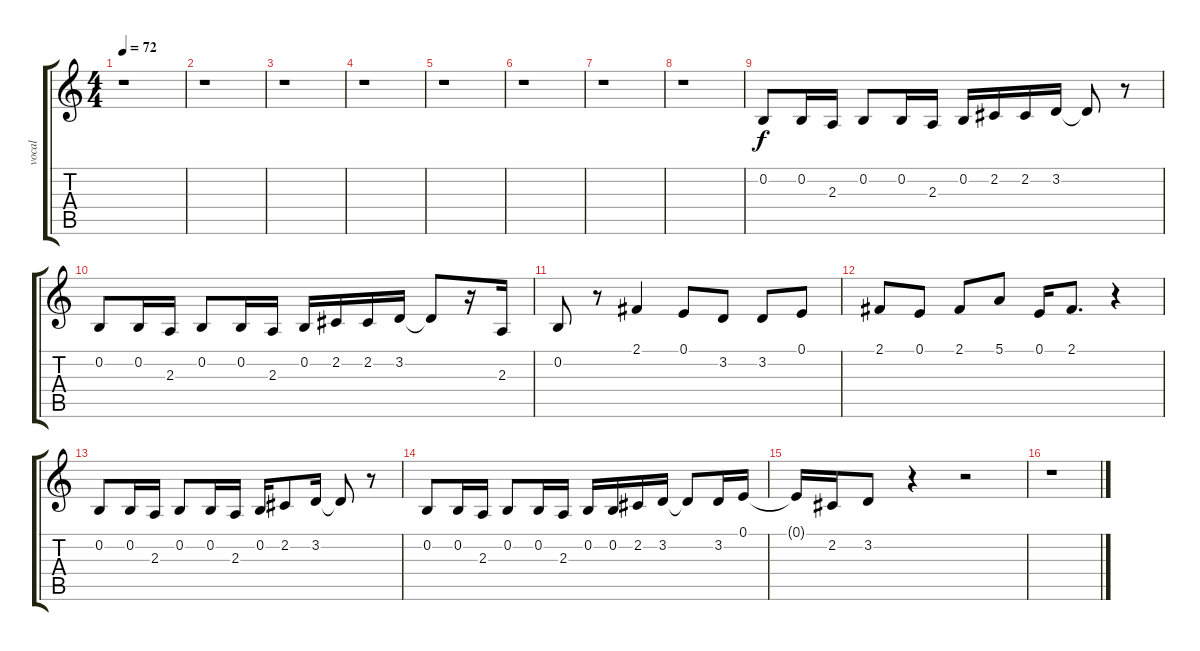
\track ("vocal" "vocal") {instrument pad7halo}
\staff {score tabs}
\tuning (E4 B3 G3 D3 A2 E2) {hide}
\ts (4 4)
\tempo 72
\clef g2
\ks c
r.1{dy f} |
r.1 |
r.1 |
r.1 |
r.1 |
r.1 |
r.1 |
r.1 |
0.2.8 0.2.16 2.3.16 0.2.8 0.2.16 2.3.16 0.2.16 2.2.16 2.2.16 3.2.16 3.2{t}.8 r.8 |
0.2.8 0.2.16 2.3.16 0.2.8 0.2.16 2.3.16 0.2.16 2.2.16 2.2.16 3.2.16 3.2{t}.8 r.16 2.3.16 |
0.2.8 r.8 2.1.4 0.1.8 3.2.8 3.2.8 0.1.8 |
2.1.8 0.1.8 2.1.8 5.1.8 0.1.16 2.1.8{d} r.4 |
0.2.8 0.2.16 2.3.16 0.2.8 0.2.16 2.3.16 0.2.16 2.2.8 3.2.16 3.2{t}.8 r.8 |
0.2.8 0.2.16 2.3.16 0.2.8 0.2.16 2.3.16 0.2.16 0.2.16 2.2.16 3.2.16 3.2{t}.8 3.2.16 0.1.16 |
0.1{t}.16 2.2.16 3.2.8 r.4 r.2 |
r.1
